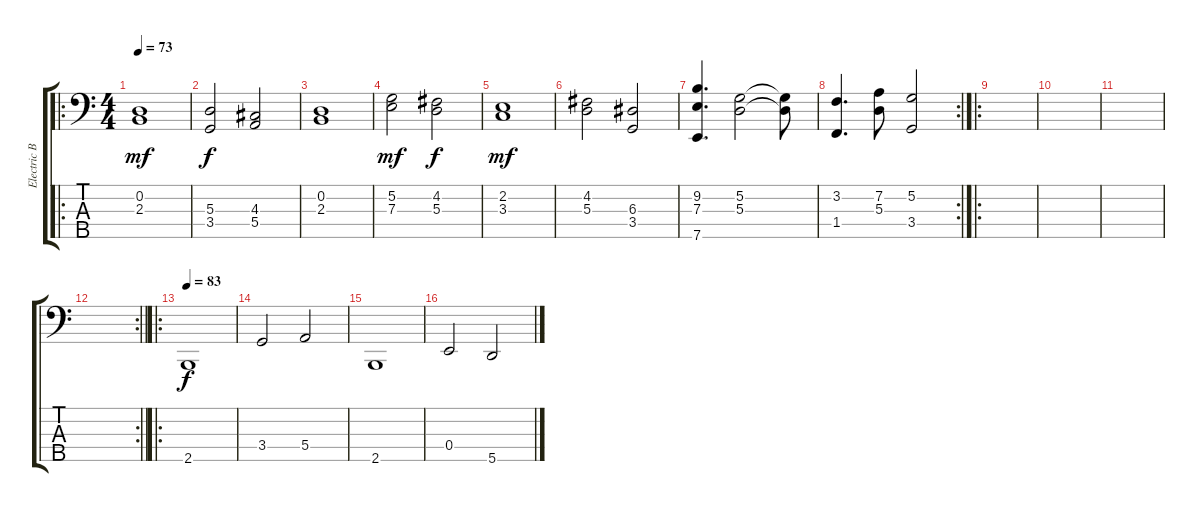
\track ("Electric Bass" "Electric B") {mute instrument electricbassfinger}
\staff {score tabs}
\tuning (G2 D2 A1 E1 A0) {hide}
\ro
\ts (4 4)
\section ("" "")
\tempo 73
\clef f4
\ks c
(0.2 2.3).1{dy mf instrument electricbassfinger} |
(5.3 3.4).2{dy f} (4.3 5.4).2 |
(0.2 2.3).1 |
(5.2 7.3).2{dy mf} (4.2 5.3).2{dy f} |
(2.2 3.3).1{dy mf} |
(4.2 5.3).2 (6.3 3.4).2 |
(9.2 7.3 7.5).4{d} (5.2 5.3).2 (5.2{t} 5.3{t}).8 |
\rc 2
(3.2 1.4).4{d} (7.2 5.3).8 (5.2 3.4).2 |
\ro
|
|
|
\rc 2
\barLineRight lightlight
|
\ro
\section ("" "")
\tempo 83
2.5.1{dy f} |
3.4.2 5.4.2 |
2.5.1 |
0.4.2 5.5.2
